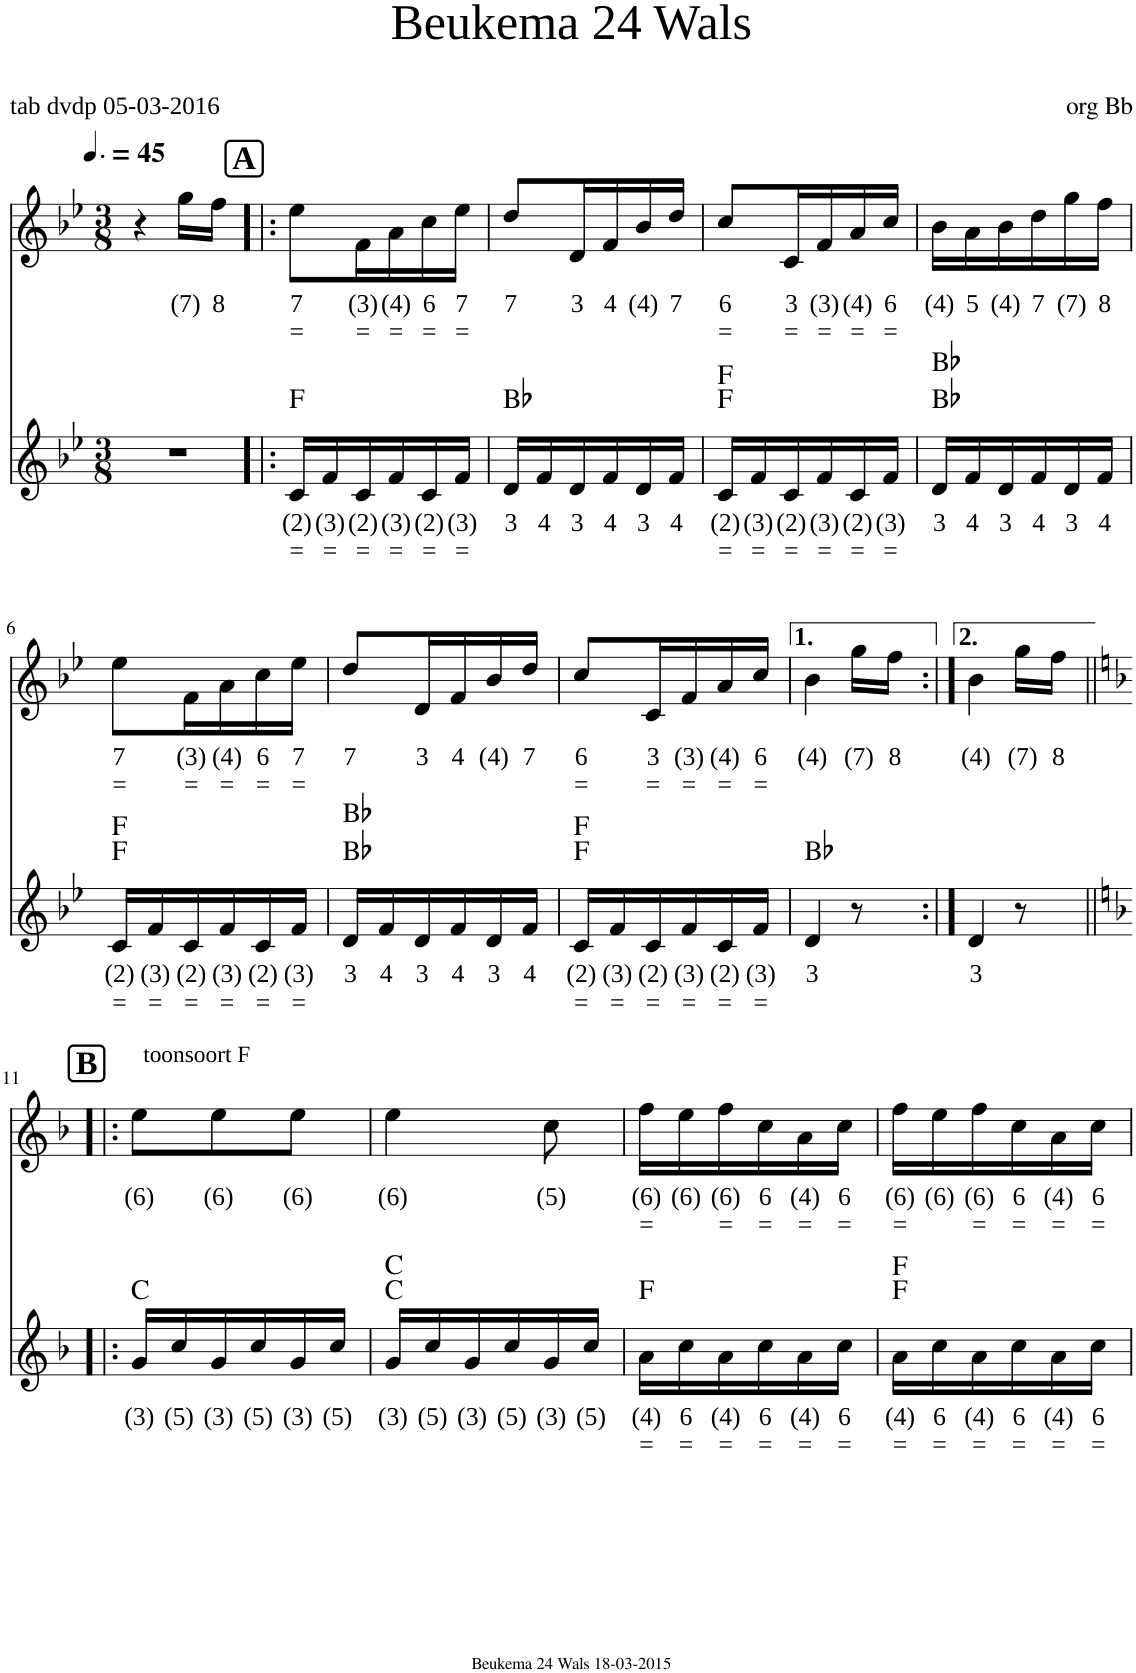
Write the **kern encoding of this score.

**kern	**text	**text	**harte	**kern	**text	**text
*part2	*part2	*part2	*part2	*part1	*part1	*part1
*staff2	*staff2	*staff2	*	*staff1	*staff1	*staff1
*I"Voice	*	*	*	*I"Voice	*	*
*clefG2	*	*	*	*clefG2	*	*
*k[b-e-]	*	*	*	*k[b-e-]	*	*
*M3/8	*	*	*	*M3/8	*	*
=1	=1	=1	=1	=1	=1	=1
4.r	.	.	.	4r	.	.
*	*	*	*	*MM68	*	*
!	!	!	!	!	!LO:LY:b	!
.	.	.	.	16gg\LL	(7)	.
!	!	!	!	!	!LO:LY:b	!
.	.	.	.	16ff\JJ	8	.
!!LO:REH:place=s1:a:B:cj:fs=14:t=A
=2!|:	=2!|:	=2!|:	=2!|:	=2!|:	=2!|:	=2!|:
!	!LO:LY:b	!LO:LY:b	!	!	!LO:LY:b	!LO:LY:b
16c/LL	(2)	=	F:maj	8ee-\L	7	=
!	!LO:LY:b	!LO:LY:b	!	!	!	!
16f/	(3)	=	.	.	.	.
!	!LO:LY:b	!LO:LY:b	!	!	!LO:LY:b	!LO:LY:b
16c/	(2)	=	.	16f\L	(3)	=
!	!LO:LY:b	!LO:LY:b	!	!	!LO:LY:b	!LO:LY:b
16f/	(3)	=	.	16a\	(4)	=
!	!LO:LY:b	!LO:LY:b	!	!	!LO:LY:b	!LO:LY:b
16c/	(2)	=	.	16cc\	6	=
!	!LO:LY:b	!LO:LY:b	!	!	!LO:LY:b	!LO:LY:b
16f/JJ	(3)	=	.	16ee-\JJ	7	=
=3	=3	=3	=3	=3	=3	=3
!	!LO:LY:b	!	!	!	!LO:LY:b	!
16d/LL	3	.	Bb:maj	8dd/L	7	.
!	!LO:LY:b	!	!	!	!	!
16f/	4	.	.	.	.	.
!	!LO:LY:b	!	!	!	!LO:LY:b	!
16d/	3	.	.	16d/L	3	.
!	!LO:LY:b	!	!	!	!LO:LY:b	!
16f/	4	.	.	16f/	4	.
!	!LO:LY:b	!	!	!	!LO:LY:b	!
16d/	3	.	.	16b-/	(4)	.
!	!LO:LY:b	!	!	!	!LO:LY:b	!
16f/JJ	4	.	.	16dd/JJ	7	.
=4	=4	=4	=4	=4	=4	=4
!	!LO:LY:b	!LO:LY:b	!	!	!LO:LY:b	!LO:LY:b
16c/LL	(2)	=	F:maj F:maj	8cc/L	6	=
!	!LO:LY:b	!LO:LY:b	!	!	!	!
16f/	(3)	=	.	.	.	.
!	!LO:LY:b	!LO:LY:b	!	!	!LO:LY:b	!LO:LY:b
16c/	(2)	=	.	16c/L	3	=
!	!LO:LY:b	!LO:LY:b	!	!	!LO:LY:b	!LO:LY:b
16f/	(3)	=	.	16f/	(3)	=
!	!LO:LY:b	!LO:LY:b	!	!	!LO:LY:b	!LO:LY:b
16c/	(2)	=	.	16a/	(4)	=
!	!LO:LY:b	!LO:LY:b	!	!	!LO:LY:b	!LO:LY:b
16f/JJ	(3)	=	.	16cc/JJ	6	=
=5	=5	=5	=5	=5	=5	=5
!	!LO:LY:b	!	!	!	!LO:LY:b	!
16d/LL	3	.	Bb:maj Bb:maj	16b-\LL	(4)	.
!	!LO:LY:b	!	!	!	!LO:LY:b	!
16f/	4	.	.	16a\	5	.
!	!LO:LY:b	!	!	!	!LO:LY:b	!
16d/	3	.	.	16b-\	(4)	.
!	!LO:LY:b	!	!	!	!LO:LY:b	!
16f/	4	.	.	16dd\	7	.
!	!LO:LY:b	!	!	!	!LO:LY:b	!
16d/	3	.	.	16gg\	(7)	.
!	!LO:LY:b	!	!	!	!LO:LY:b	!
16f/JJ	4	.	.	16ff\JJ	8	.
!!LO:LB:g=z
=6	=6	=6	=6	=6	=6	=6
!	!LO:LY:b	!LO:LY:b	!	!	!LO:LY:b	!LO:LY:b
16c/LL	(2)	=	F:maj F:maj	8ee-\L	7	=
!	!LO:LY:b	!LO:LY:b	!	!	!	!
16f/	(3)	=	.	.	.	.
!	!LO:LY:b	!LO:LY:b	!	!	!LO:LY:b	!LO:LY:b
16c/	(2)	=	.	16f\L	(3)	=
!	!LO:LY:b	!LO:LY:b	!	!	!LO:LY:b	!LO:LY:b
16f/	(3)	=	.	16a\	(4)	=
!	!LO:LY:b	!LO:LY:b	!	!	!LO:LY:b	!LO:LY:b
16c/	(2)	=	.	16cc\	6	=
!	!LO:LY:b	!LO:LY:b	!	!	!LO:LY:b	!LO:LY:b
16f/JJ	(3)	=	.	16ee-\JJ	7	=
=7	=7	=7	=7	=7	=7	=7
!	!LO:LY:b	!	!	!	!LO:LY:b	!
16d/LL	3	.	Bb:maj Bb:maj	8dd/L	7	.
!	!LO:LY:b	!	!	!	!	!
16f/	4	.	.	.	.	.
!	!LO:LY:b	!	!	!	!LO:LY:b	!
16d/	3	.	.	16d/L	3	.
!	!LO:LY:b	!	!	!	!LO:LY:b	!
16f/	4	.	.	16f/	4	.
!	!LO:LY:b	!	!	!	!LO:LY:b	!
16d/	3	.	.	16b-/	(4)	.
!	!LO:LY:b	!	!	!	!LO:LY:b	!
16f/JJ	4	.	.	16dd/JJ	7	.
=8	=8	=8	=8	=8	=8	=8
!	!LO:LY:b	!LO:LY:b	!	!	!LO:LY:b	!LO:LY:b
16c/LL	(2)	=	F:maj F:maj	8cc/L	6	=
!	!LO:LY:b	!LO:LY:b	!	!	!	!
16f/	(3)	=	.	.	.	.
!	!LO:LY:b	!LO:LY:b	!	!	!LO:LY:b	!LO:LY:b
16c/	(2)	=	.	16c/L	3	=
!	!LO:LY:b	!LO:LY:b	!	!	!LO:LY:b	!LO:LY:b
16f/	(3)	=	.	16f/	(3)	=
!	!LO:LY:b	!LO:LY:b	!	!	!LO:LY:b	!LO:LY:b
16c/	(2)	=	.	16a/	(4)	=
!	!LO:LY:b	!LO:LY:b	!	!	!LO:LY:b	!LO:LY:b
16f/JJ	(3)	=	.	16cc/JJ	6	=
=9	=9	=9	=9	=9	=9	=9
!	!LO:LY:b	!	!	!	!LO:LY:b	!
4d/	3	.	Bb:maj	4b-\	(4)	.
!	!	!	!	!	!LO:LY:b	!
8r	.	.	.	16gg\LL	(7)	.
!	!	!	!	!	!LO:LY:b	!
.	.	.	.	16ff\JJ	8	.
=10:|!	=10:|!	=10:|!	=10:|!	=10:|!	=10:|!	=10:|!
!	!LO:LY:b	!	!	!	!LO:LY:b	!
4d/	3	.	.	4b-\	(4)	.
!	!	!	!	!	!LO:LY:b	!
8r	.	.	.	16gg\LL	(7)	.
!	!	!	!	!	!LO:LY:b	!
.	.	.	.	16ff\JJ	8	.
!!LO:LB:g=z
!!LO:REH:place=s1:a:B:cj:fs=14:t=B
=11!|:	=11!|:	=11!|:	=11!|:	=11!|:	=11!|:	=11!|:
*k[b-]	*	*	*	*k[b-]	*	*
!	!	!	!	!LO:TX:a:t=toonsoort F	!	!
!	!LO:LY:b	!	!	!	!LO:LY:b	!
16g/LL	(3)	.	C:maj	8ee\L	(6)	.
!	!LO:LY:b	!	!	!	!	!
16cc/	(5)	.	.	.	.	.
!	!LO:LY:b	!	!	!	!LO:LY:b	!
16g/	(3)	.	.	8ee\	(6)	.
!	!LO:LY:b	!	!	!	!	!
16cc/	(5)	.	.	.	.	.
!	!LO:LY:b	!	!	!	!LO:LY:b	!
16g/	(3)	.	.	8ee\J	(6)	.
!	!LO:LY:b	!	!	!	!	!
16cc/JJ	(5)	.	.	.	.	.
=12	=12	=12	=12	=12	=12	=12
!	!LO:LY:b	!	!	!	!LO:LY:b	!
16g/LL	(3)	.	C:maj C:maj	4ee\	(6)	.
!	!LO:LY:b	!	!	!	!	!
16cc/	(5)	.	.	.	.	.
!	!LO:LY:b	!	!	!	!	!
16g/	(3)	.	.	.	.	.
!	!LO:LY:b	!	!	!	!	!
16cc/	(5)	.	.	.	.	.
!	!LO:LY:b	!	!	!	!LO:LY:b	!
16g/	(3)	.	.	8cc\	(5)	.
!	!LO:LY:b	!	!	!	!	!
16cc/JJ	(5)	.	.	.	.	.
=13	=13	=13	=13	=13	=13	=13
!	!LO:LY:b	!LO:LY:b	!	!	!LO:LY:b	!LO:LY:b
16a\LL	(4)	=	F:maj	16ff\LL	(6)	=
!	!LO:LY:b	!LO:LY:b	!	!	!LO:LY:b	!
16cc\	6	=	.	16ee\	(6)	.
!	!LO:LY:b	!LO:LY:b	!	!	!LO:LY:b	!LO:LY:b
16a\	(4)	=	.	16ff\	(6)	=
!	!LO:LY:b	!LO:LY:b	!	!	!LO:LY:b	!LO:LY:b
16cc\	6	=	.	16cc\	6	=
!	!LO:LY:b	!LO:LY:b	!	!	!LO:LY:b	!LO:LY:b
16a\	(4)	=	.	16a\	(4)	=
!	!LO:LY:b	!LO:LY:b	!	!	!LO:LY:b	!LO:LY:b
16cc\JJ	6	=	.	16cc\JJ	6	=
=14	=14	=14	=14	=14	=14	=14
!	!LO:LY:b	!LO:LY:b	!	!	!LO:LY:b	!LO:LY:b
16a\LL	(4)	=	F:maj F:maj	16ff\LL	(6)	=
!	!LO:LY:b	!LO:LY:b	!	!	!LO:LY:b	!
16cc\	6	=	.	16ee\	(6)	.
!	!LO:LY:b	!LO:LY:b	!	!	!LO:LY:b	!LO:LY:b
16a\	(4)	=	.	16ff\	(6)	=
!	!LO:LY:b	!LO:LY:b	!	!	!LO:LY:b	!LO:LY:b
16cc\	6	=	.	16cc\	6	=
!	!LO:LY:b	!LO:LY:b	!	!	!LO:LY:b	!LO:LY:b
16a\	(4)	=	.	16a\	(4)	=
!	!LO:LY:b	!LO:LY:b	!	!	!LO:LY:b	!LO:LY:b
16cc\JJ	6	=	.	16cc\JJ	6	=
=	=	=	=	=	=	=
*-	*-	*-	*-	*-	*-	*-
